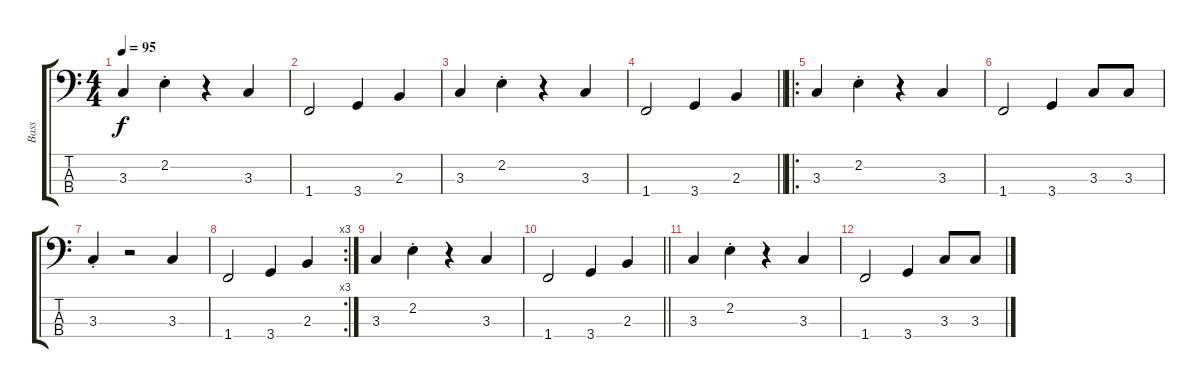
\track ("Bass" "Bass") {instrument electricbassfinger}
\staff {score tabs}
\tuning (G2 D2 A1 E1) {hide}
\ts (4 4)
\tempo 95
\clef f4
\ks c
3.3.4{dy f} 2.2{st}.4 r.4 3.3.4 |
1.4.2 3.4.4 2.3.4 |
3.3.4 2.2{st}.4 r.4 3.3.4 |
\barLineRight lightlight
1.4.2 3.4.4 2.3.4 |
\ro
3.3.4 2.2{st}.4 r.4 3.3.4 |
1.4.2 3.4.4 3.3.8 3.3.8 |
3.3{st}.4 r.2 3.3.4 |
\rc 3
1.4.2 3.4.4 2.3.4 |
3.3.4 2.2{st}.4 r.4 3.3.4 |
\barLineRight lightlight
1.4.2 3.4.4 2.3.4 |
3.3.4 2.2{st}.4 r.4 3.3.4 |
1.4.2 3.4.4 3.3.8 3.3.8
